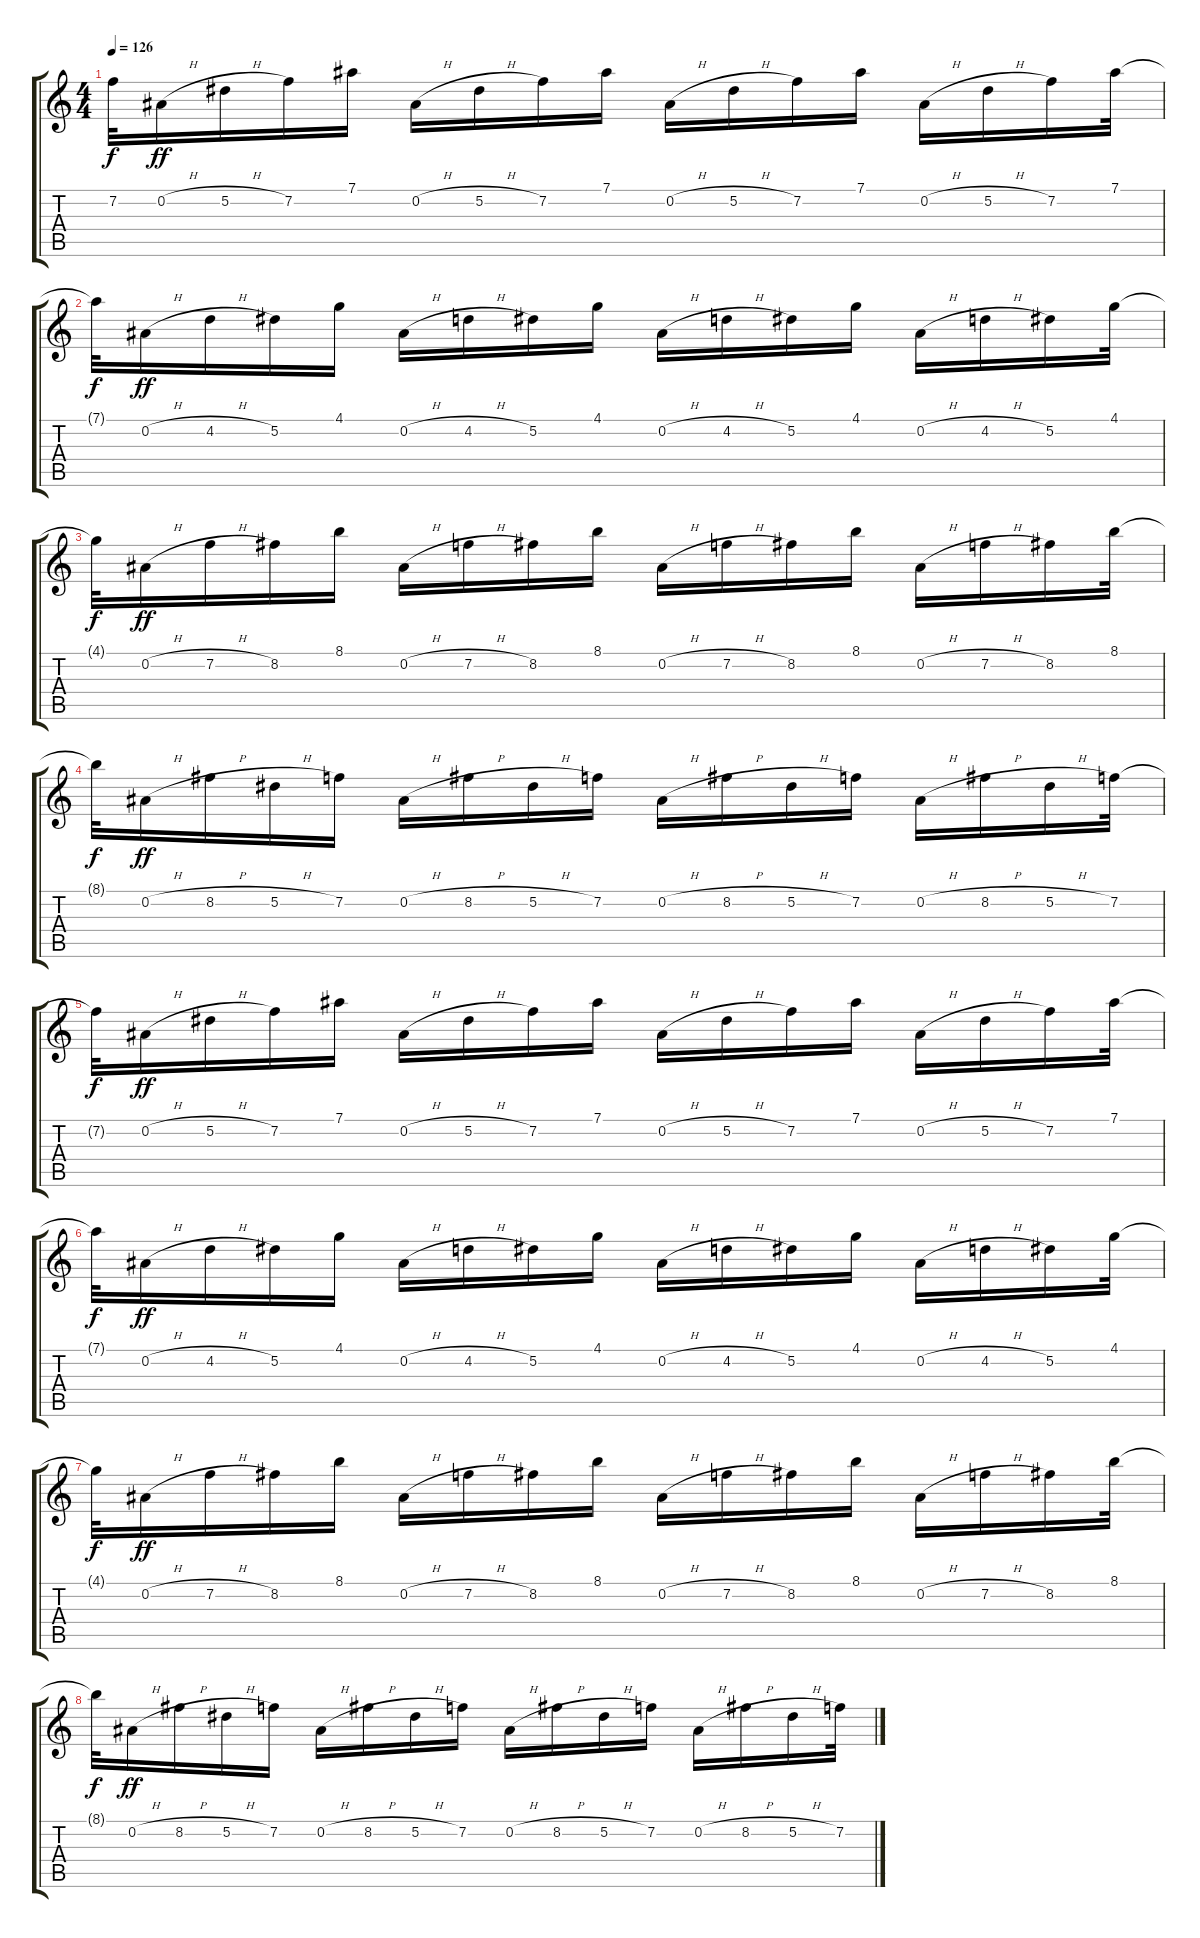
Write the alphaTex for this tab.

\track "" {instrument distortionguitar}
\staff {score tabs}
\tuning (Eb4 Bb3 Gb3 Db3 Ab2 Eb2) {hide}
\ts (4 4)
\tempo 126
\clef g2
\ks c
7.2{t}.32{dy f} 0.2{h}.16{dy ff} 5.2{h}.16 7.2.16 7.1.16 0.2{h}.16 5.2{h}.16 7.2.16 7.1.16 0.2{h}.16 5.2{h}.16 7.2.16 7.1.16 0.2{h}.16 5.2{h}.16 7.2.16 7.1.32 |
7.1{t}.32{dy f} 0.2{h}.16{dy ff} 4.2{h}.16 5.2.16 4.1.16 0.2{h}.16 4.2{h}.16 5.2.16 4.1.16 0.2{h}.16 4.2{h}.16 5.2.16 4.1.16 0.2{h}.16 4.2{h}.16 5.2.16 4.1.32 |
4.1{t}.32{dy f} 0.2{h}.16{dy ff} 7.2{h}.16 8.2.16 8.1.16 0.2{h}.16 7.2{h}.16 8.2.16 8.1.16 0.2{h}.16 7.2{h}.16 8.2.16 8.1.16 0.2{h}.16 7.2{h}.16 8.2.16 8.1.32 |
8.1{t}.32{dy f} 0.2{h}.16{dy ff} 8.2{h}.16 5.2{h}.16 7.2.16 0.2{h}.16 8.2{h}.16 5.2{h}.16 7.2.16 0.2{h}.16 8.2{h}.16 5.2{h}.16 7.2.16 0.2{h}.16 8.2{h}.16 5.2{h}.16 7.2.32 |
7.2{t}.32{dy f} 0.2{h}.16{dy ff} 5.2{h}.16 7.2.16 7.1.16 0.2{h}.16 5.2{h}.16 7.2.16 7.1.16 0.2{h}.16 5.2{h}.16 7.2.16 7.1.16 0.2{h}.16 5.2{h}.16 7.2.16 7.1.32 |
7.1{t}.32{dy f} 0.2{h}.16{dy ff} 4.2{h}.16 5.2.16 4.1.16 0.2{h}.16 4.2{h}.16 5.2.16 4.1.16 0.2{h}.16 4.2{h}.16 5.2.16 4.1.16 0.2{h}.16 4.2{h}.16 5.2.16 4.1.32 |
4.1{t}.32{dy f} 0.2{h}.16{dy ff} 7.2{h}.16 8.2.16 8.1.16 0.2{h}.16 7.2{h}.16 8.2.16 8.1.16 0.2{h}.16 7.2{h}.16 8.2.16 8.1.16 0.2{h}.16 7.2{h}.16 8.2.16 8.1.32 |
8.1{t}.32{dy f} 0.2{h}.16{dy ff} 8.2{h}.16 5.2{h}.16 7.2.16 0.2{h}.16 8.2{h}.16 5.2{h}.16 7.2.16 0.2{h}.16 8.2{h}.16 5.2{h}.16 7.2.16 0.2{h}.16 8.2{h}.16 5.2{h}.16 7.2.32
